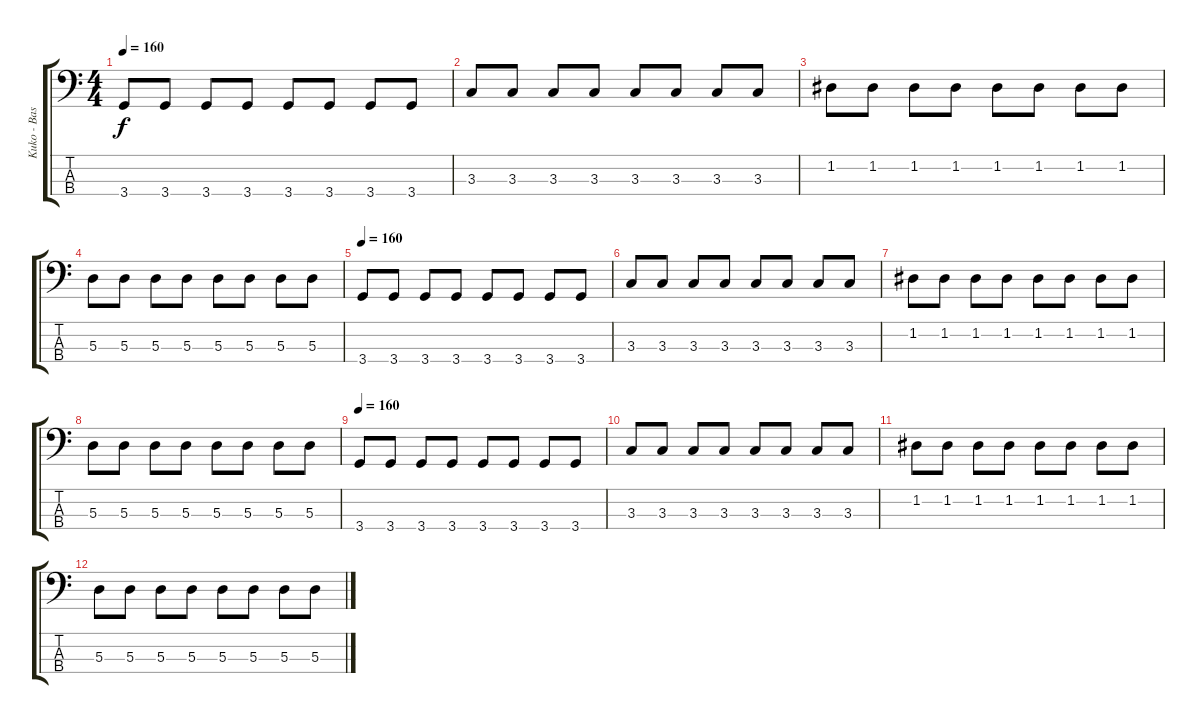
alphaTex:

\track ("Kuko - Bass" "Kuko - Bas") {instrument electricbassfinger}
\staff {score tabs}
\tuning (G2 D2 A1 E1) {hide}
\ts (4 4)
\tempo 160
\clef f4
\ks c
3.4.8{dy f volume 10} 3.4.8 3.4.8 3.4.8 3.4.8 3.4.8 3.4.8 3.4.8 |
3.3.8 3.3.8 3.3.8 3.3.8 3.3.8 3.3.8 3.3.8 3.3.8 |
1.2.8 1.2.8 1.2.8 1.2.8 1.2.8 1.2.8 1.2.8 1.2.8 |
5.3.8 5.3.8 5.3.8 5.3.8 5.3.8 5.3.8 5.3.8 5.3.8 |
\tempo 160
3.4.8{volume 7} 3.4.8 3.4.8 3.4.8 3.4.8 3.4.8 3.4.8 3.4.8 |
3.3.8 3.3.8 3.3.8 3.3.8 3.3.8 3.3.8 3.3.8 3.3.8 |
1.2.8 1.2.8 1.2.8 1.2.8 1.2.8 1.2.8 1.2.8 1.2.8 |
5.3.8 5.3.8 5.3.8 5.3.8 5.3.8 5.3.8 5.3.8 5.3.8 |
\tempo 160
3.4.8{volume 0} 3.4.8 3.4.8 3.4.8 3.4.8 3.4.8 3.4.8 3.4.8 |
3.3.8 3.3.8 3.3.8 3.3.8 3.3.8 3.3.8 3.3.8 3.3.8 |
1.2.8 1.2.8 1.2.8 1.2.8 1.2.8 1.2.8 1.2.8 1.2.8 |
5.3.8 5.3.8 5.3.8 5.3.8 5.3.8 5.3.8 5.3.8 5.3.8
